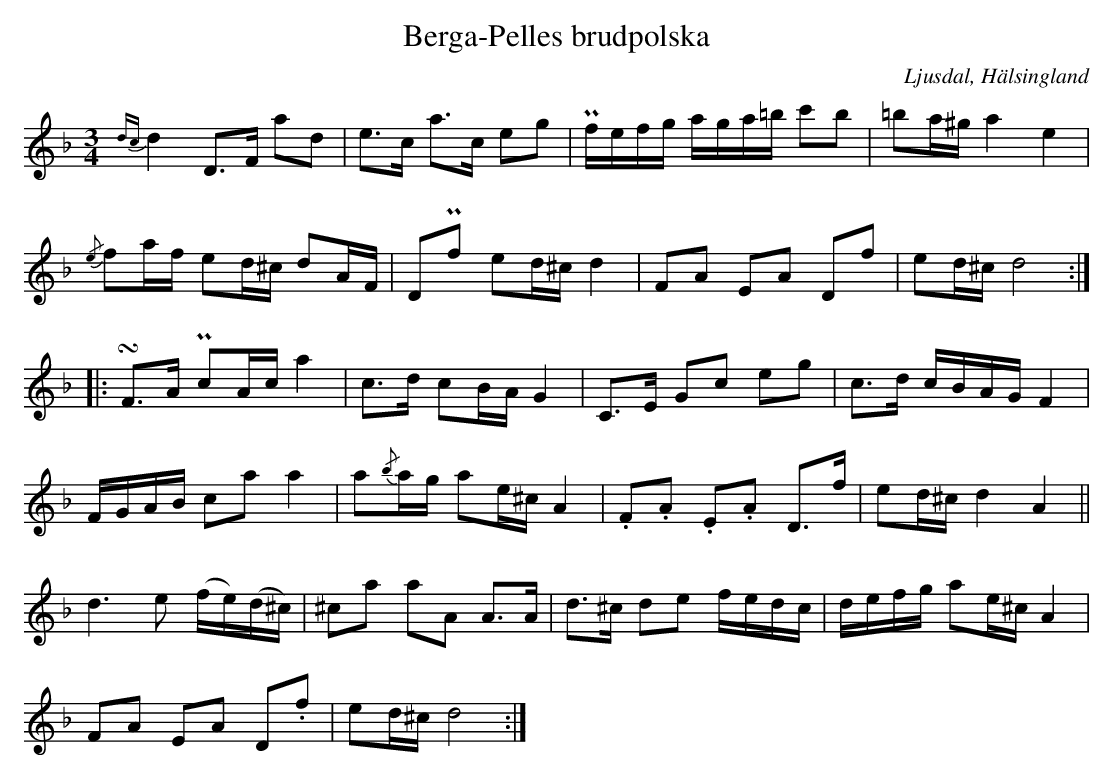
X:1
T: Berga-Pelles brudpolska
O: Ljusdal, Hälsingland
M: 3/4
L: 1/16
K: Dm
{dc}d4 D2>F2 a2d2 | e2>c2 a2>c2 e2g2| Pfefg aga=b c'2b2 | =b2a^g a4 e4 |
{/e}f2af e2d^c d2AF | D2Pf2 e2d^c d4 | F2A2 E2A2 D2f2 | e2d^c d8 ::
!turn!F2>A2 Pc2Ac a4 | c2>d2 c2BA G4 | C2>E2 G2c2 e2g2 | c2>d2 cBAG F4 |
FGAB c2a2 a4 | a2{/b}ag a2e^c A4 | .F2.A2 .E2.A2 D2>f2 | e2d^c d4 A4 ||
d6e2 (fe)(d^c) | ^c2a2 a2A2 A2>A2 | d2>^c2 d2e2 fedc | defg a2e^c A4 |
F2A2 E2A2 D2.f2 | e2d^c d8 :|
